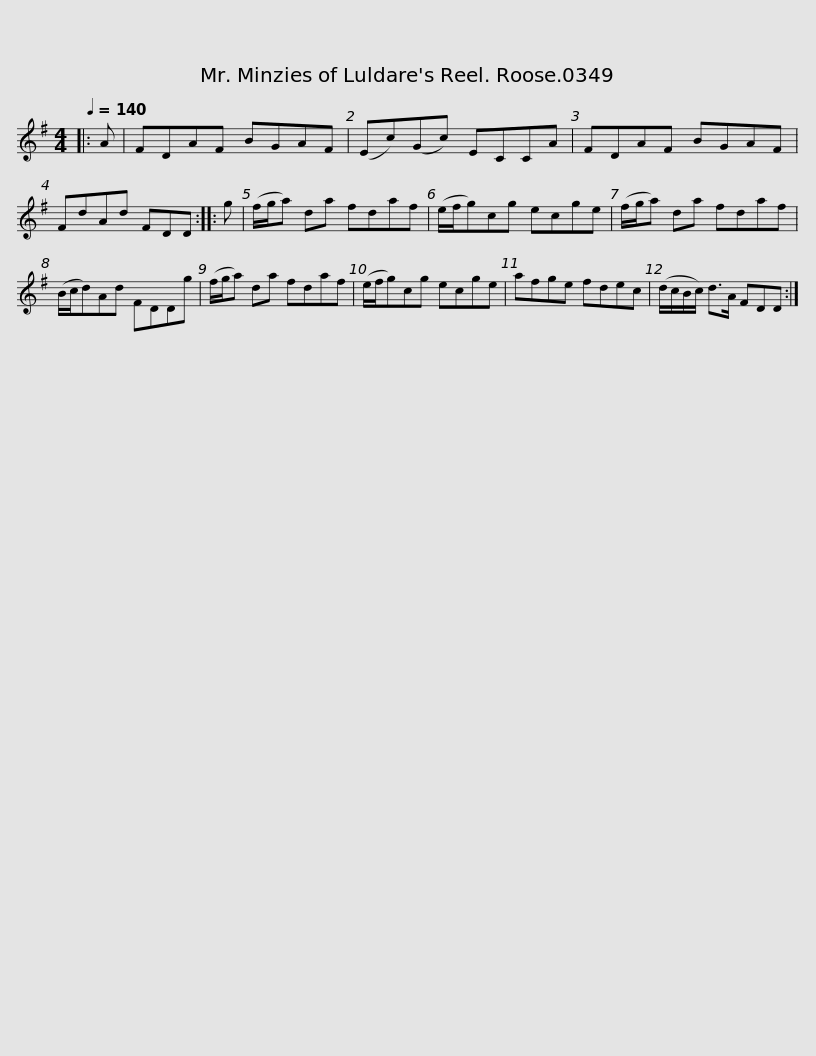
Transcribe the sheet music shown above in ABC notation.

X:1
L:1/8
Q:1/4=140
M:4/4
I:linebreak $
K:G
V:1 treble
V:1
|: A | FDAF BGAF | (Ec)(Gc) ECCA | FDAF BGAF | FdAd FDD :: %5
 g |$ (f/g/a) da fdaf | (e/f/g)cg ecge | (f/g/a) da fdaf | (B/c/d)Ad FDDg | %10
 (f/g/a) da fdaf |$ (e/f/g)cg ecge | afge fdec | (d/c/B/c/) d>A FDD :| %14
